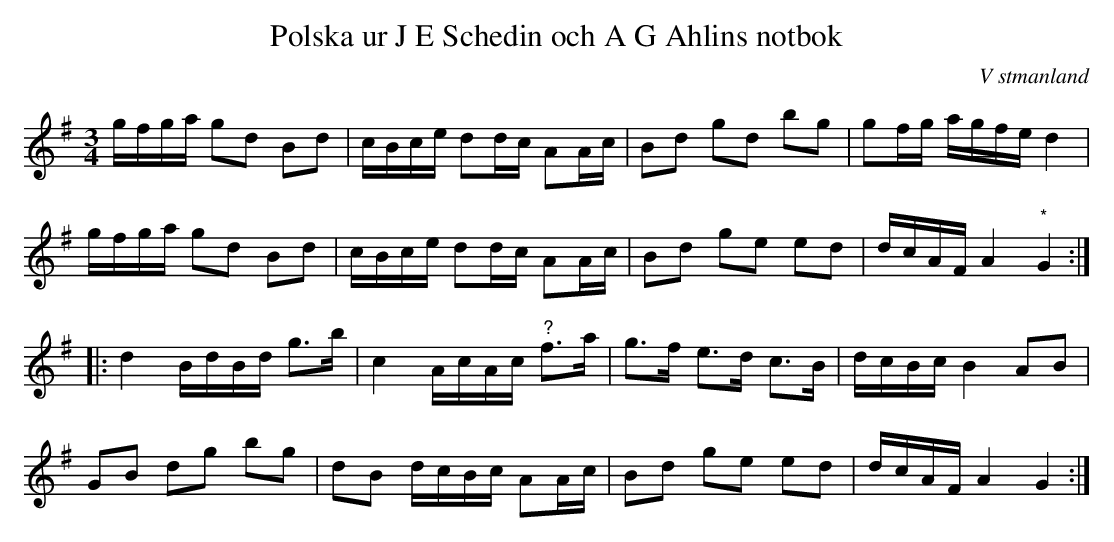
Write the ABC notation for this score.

X:1
T:Polska ur J E Schedin och A G Ahlins notbok
O:V stmanland
M:3/4
L:1/16
K:G
gfga g2d2 B2d2 | cBce d2dc A2Ac | B2d2 g2d2 b2g2 | g2fg agfe d4 |
gfga g2d2 B2d2 | cBce d2dc A2Ac | B2d2 g2e2 e2d2 | dcAF A4 "^*"G4 ::
d4 BdBd g2>b2 | c4 AcAc "^?"f2>a2 | g2>f2 e2>d2 c2>B2 | dcBc B4 A2B2 |
G2B2 d2g2 b2g2 | d2B2 dcBc A2Ac | B2d2 g2e2 e2d2 | dcAF A4 G4 :|
